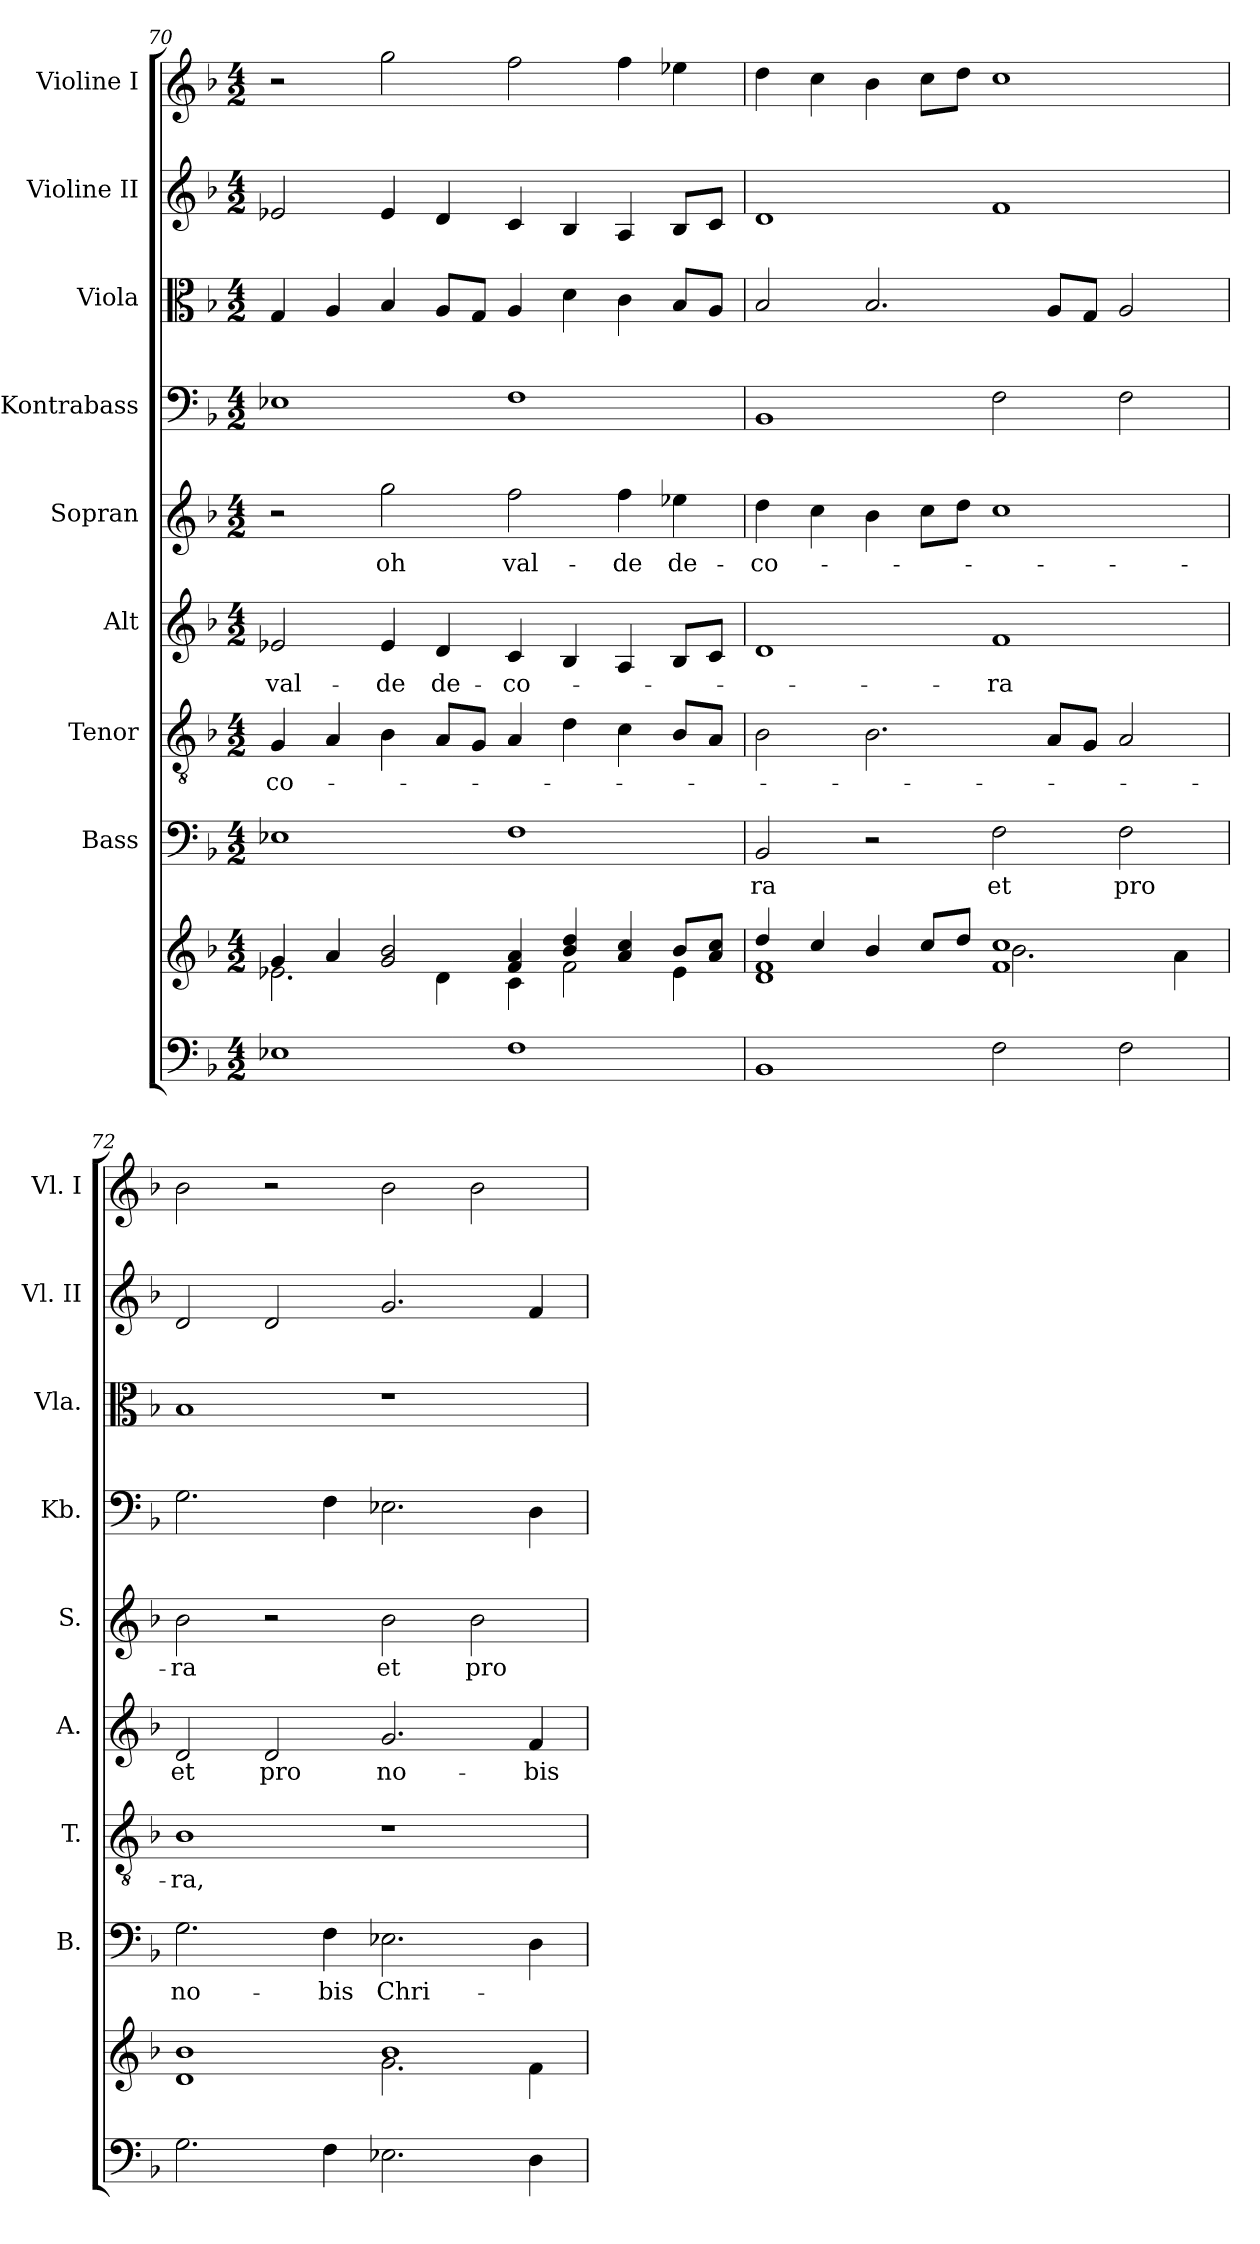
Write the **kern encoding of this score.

**kern	**kern	**kern	**text	**kern	**text	**kern	**text	**kern	**text	**kern	**kern	**kern	**kern
*part9	*part9	*part8	*part8	*part7	*part7	*part6	*part6	*part5	*part5	*part4	*part3	*part2	*part1
*staff10	*staff9	*staff8	*staff8	*staff7	*staff7	*staff6	*staff6	*staff5	*staff5	*staff4	*staff3	*staff2	*staff1
*	*	*I"Bass	*	*I"Tenor	*	*I"Alt	*	*I"Sopran	*	*I"Kontrabass	*I"Viola	*I"Violine II	*I"Violine I
*	*	*I'B.	*	*I'T.	*	*I'A.	*	*I'S.	*	*I'Kb.	*I'Vla.	*I'Vl. II	*I'Vl. I
!!LO:PB:g=z
*clefF4	*clefG2	*clefF4	*	*clefGv2	*	*clefG2	*	*clefG2	*	*clefF4	*clefC3	*clefG2	*clefG2
*	*	*	*	*	*	*	*	*	*	*ITrd7c12	*	*	*
*k[b-]	*k[b-]	*k[b-]	*	*k[b-]	*	*k[b-]	*	*k[b-]	*	*k[b-]	*k[b-]	*k[b-]	*k[b-]
*F:	*F:	*F:	*	*F:	*	*F:	*	*F:	*	*F:	*F:	*F:	*F:
*M4/2	*M4/2	*M4/2	*	*M4/2	*	*M4/2	*	*M4/2	*	*M4/2	*M4/2	*M4/2	*M4/2
=70	=70	=70	=70	=70	=70	=70	=70	=70	=70	=70	=70	=70	=70
*	*^	*	*	*	*	*	*	*	*	*	*	*	*
!	!	!	!	!	!	!LO:LY:b	!	!LO:LY:b	!	!	!	!	!	!
1E-X	4g/	2.e-X\	1E-X	.	4G/	-co-	2e-X/	val-	2r	.	1EE-X	4G/	2e-X/	2r
.	4a/	.	.	.	4A/	.	.	.	.	.	.	4A/	.	.
!	!	!	!	!	!	!	!	!LO:LY:b	!	!LO:LY:b	!	!	!	!
.	2g/ 2b-/	.	.	.	4B-\	.	4e-/	-de	2gg\	oh	.	4B-/	4e-/	2gg\
!	!	!	!	!	!	!	!	!LO:LY:b	!	!	!	!	!	!
.	.	4d\	.	.	8A/L	.	4d/	de-	.	.	.	8A/L	4d/	.
.	.	.	.	.	8G/J	.	.	.	.	.	.	8G/J	.	.
!	!	!	!	!	!	!	!	!LO:LY:b	!	!LO:LY:b	!	!	!	!
1F	4f/ 4a/	4c\	1F	.	4A/	.	4c/	-co-	2ff\	val-	1FF	4A/	4c/	2ff\
.	4b-/ 4dd/	2f\	.	.	4d\	.	4B-/	.	.	.	.	4d\	4B-/	.
!	!	!	!	!	!	!	!	!	!	!LO:LY:b	!	!	!	!
.	4a/ 4cc/	.	.	.	4c\	.	4A/	.	4ff\	-de	.	4c\	4A/	4ff\
!	!	!	!	!	!	!	!	!	!	!LO:LY:b	!	!	!	!
.	8b-/L	4e-\	.	.	8B-/L	.	8B-/L	.	4ee-X\	de-	.	8B-/L	8B-/L	4ee-X\
.	8a/ 8cc/J	.	.	.	8A/J	.	8c/J	.	.	.	.	8A/J	8c/J	.
=71	=71	=71	=71	=71	=71	=71	=71	=71	=71	=71	=71	=71	=71	=71
!	!	!	!	!LO:LY:b	!	!	!	!	!	!LO:LY:b	!	!	!	!
1BB-	4dd/	1d 1f	2BB-/	-ra	2B-\	.	1d	.	4dd\	-co-	1BBB-	2B-/	1d	4dd\
.	4cc/	.	.	.	.	.	.	.	4cc\	.	.	.	.	4cc\
.	4b-/	.	2r	.	2.B-\	.	.	.	4b-\	.	.	2.B-/	.	4b-\
.	8cc/L	.	.	.	.	.	.	.	8cc\L	.	.	.	.	8cc\L
.	8dd/J	.	.	.	.	.	.	.	8dd\J	.	.	.	.	8dd\J
!	!	!	!	!LO:LY:b	!	!	!	!LO:LY:b	!	!	!	!	!	!
2F\	1f 1cc	2.b-\	2F\	et	.	.	1f	-ra	1cc	.	2FF\	.	1f	1cc
.	.	.	.	.	8A/L	.	.	.	.	.	.	8A/L	.	.
.	.	.	.	.	8G/J	.	.	.	.	.	.	8G/J	.	.
!	!	!	!	!LO:LY:b	!	!	!	!	!	!	!	!	!	!
2F\	.	.	2F\	pro	2A/	.	.	.	.	.	2FF\	2A/	.	.
.	.	4a\	.	.	.	.	.	.	.	.	.	.	.	.
=72	=72	=72	=72	=72	=72	=72	=72	=72	=72	=72	=72	=72	=72	=72
!	!	!	!	!LO:LY:b	!	!LO:LY:b	!	!LO:LY:b	!	!LO:LY:b	!	!	!	!
2.G\	1b-	1d	2.G\	no-	1B-	-ra,	2d/	et	2b-\	-ra	2.GG\	1B-	2d/	2b-\
!	!	!	!	!	!	!	!	!LO:LY:b	!	!	!	!	!	!
.	.	.	.	.	.	.	2d/	pro	2r	.	.	.	2d/	2r
!	!	!	!	!LO:LY:b	!	!	!	!	!	!	!	!	!	!
4F\	.	.	4F\	-bis	.	.	.	.	.	.	4FF\	.	.	.
!	!	!	!	!LO:LY:b	!	!	!	!LO:LY:b	!	!LO:LY:b	!	!	!	!
2.E-X\	1b-	2.g\	2.E-X\	Chri-	1r	.	2.g/	no-	2b-\	et	2.EE-X\	1r	2.g/	2b-\
!	!	!	!	!	!	!	!	!	!	!LO:LY:b	!	!	!	!
.	.	.	.	.	.	.	.	.	2b-\	pro	.	.	.	2b-\
!	!	!	!	!	!	!	!	!LO:LY:b	!	!	!	!	!	!
4D\	.	4f\	4D\	.	.	.	4f/	-bis	.	.	4DD\	.	4f/	.
*	*v	*v	*	*	*	*	*	*	*	*	*	*	*	*
=	=	=	=	=	=	=	=	=	=	=	=	=	=
*-	*-	*-	*-	*-	*-	*-	*-	*-	*-	*-	*-	*-	*-
